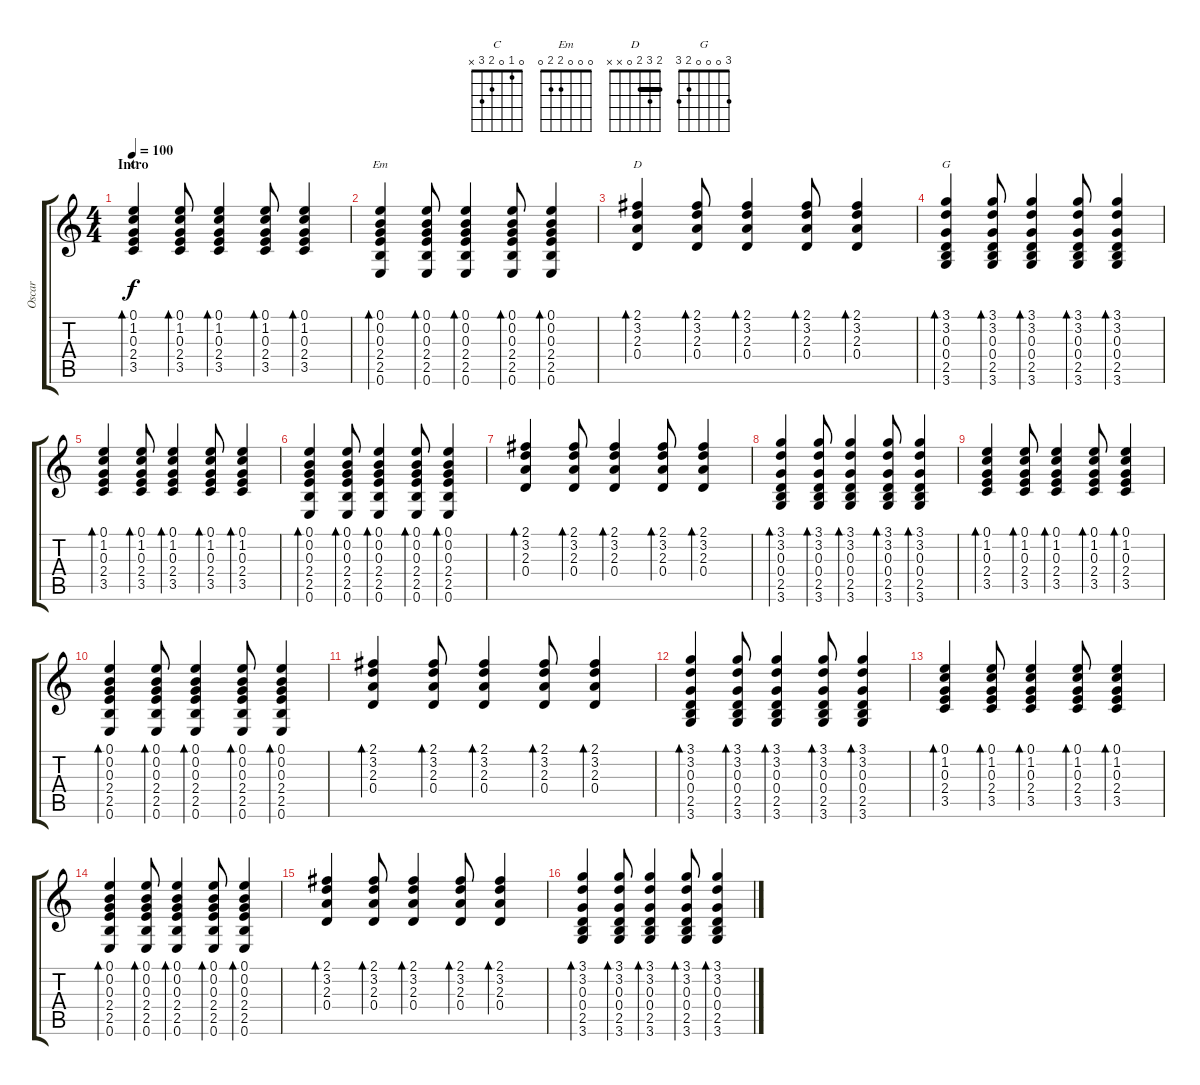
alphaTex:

\track ("Oscar" "Oscar") {instrument acousticguitarsteel}
\staff {score tabs}
\tuning (E4 B3 G3 D3 A2 E2) {hide}
\chord ("C" 0 1 0 2 3 x)
\chord ("Em" 0 0 0 2 2 0)
\chord ("D" 2 3 2 0 x x) {barre 2}
\chord ("G" 3 0 0 0 2 3)
\ts (4 4)
\section ("" "Intro")
\tempo 100
\clef g2
\ks c
(0.1 1.2 0.3 2.4 3.5).4{bd 120 ch "C" dy f instrument acousticguitarsteel} (0.1 1.2 0.3 2.4 3.5).8{bd 120} (0.1 1.2 0.3 2.4 3.5).4{bd 120} (0.1 1.2 0.3 2.4 3.5).8{bd 120} (0.1 1.2 0.3 2.4 3.5).4{bd 120} |
(0.1 0.2 0.3 2.4 2.5 0.6).4{bd 120 ch "Em"} (0.1 0.2 0.3 2.4 2.5 0.6).8{bd 120} (0.1 0.2 0.3 2.4 2.5 0.6).4{bd 120} (0.1 0.2 0.3 2.4 2.5 0.6).8{bd 120} (0.1 0.2 0.3 2.4 2.5 0.6).4{bd 120} |
(2.1 3.2 2.3 0.4).4{bd 120 ch "D"} (2.1 3.2 2.3 0.4).8{bd 120} (2.1 3.2 2.3 0.4).4{bd 120} (2.1 3.2 2.3 0.4).8{bd 120} (2.1 3.2 2.3 0.4).4{bd 120} |
(3.1 3.2 0.3 0.4 2.5 3.6).4{bd 120 ch "G"} (3.1 3.2 0.3 0.4 2.5 3.6).8{bd 120} (3.1 3.2 0.3 0.4 2.5 3.6).4{bd 120} (3.1 3.2 0.3 0.4 2.5 3.6).8{bd 120} (3.1 3.2 0.3 0.4 2.5 3.6).4{bd 120} |
(0.1 1.2 0.3 2.4 3.5).4{bd 120} (0.1 1.2 0.3 2.4 3.5).8{bd 120} (0.1 1.2 0.3 2.4 3.5).4{bd 120} (0.1 1.2 0.3 2.4 3.5).8{bd 120} (0.1 1.2 0.3 2.4 3.5).4{bd 120} |
(0.1 0.2 0.3 2.4 2.5 0.6).4{bd 120} (0.1 0.2 0.3 2.4 2.5 0.6).8{bd 120} (0.1 0.2 0.3 2.4 2.5 0.6).4{bd 120} (0.1 0.2 0.3 2.4 2.5 0.6).8{bd 120} (0.1 0.2 0.3 2.4 2.5 0.6).4{bd 120} |
(2.1 3.2 2.3 0.4).4{bd 120} (2.1 3.2 2.3 0.4).8{bd 120} (2.1 3.2 2.3 0.4).4{bd 120} (2.1 3.2 2.3 0.4).8{bd 120} (2.1 3.2 2.3 0.4).4{bd 120} |
(3.1 3.2 0.3 0.4 2.5 3.6).4{bd 120} (3.1 3.2 0.3 0.4 2.5 3.6).8{bd 120} (3.1 3.2 0.3 0.4 2.5 3.6).4{bd 120} (3.1 3.2 0.3 0.4 2.5 3.6).8{bd 120} (3.1 3.2 0.3 0.4 2.5 3.6).4{bd 120} |
(0.1 1.2 0.3 2.4 3.5).4{bd 120} (0.1 1.2 0.3 2.4 3.5).8{bd 120} (0.1 1.2 0.3 2.4 3.5).4{bd 120} (0.1 1.2 0.3 2.4 3.5).8{bd 120} (0.1 1.2 0.3 2.4 3.5).4{bd 120} |
(0.1 0.2 0.3 2.4 2.5 0.6).4{bd 120} (0.1 0.2 0.3 2.4 2.5 0.6).8{bd 120} (0.1 0.2 0.3 2.4 2.5 0.6).4{bd 120} (0.1 0.2 0.3 2.4 2.5 0.6).8{bd 120} (0.1 0.2 0.3 2.4 2.5 0.6).4{bd 120} |
(2.1 3.2 2.3 0.4).4{bd 120} (2.1 3.2 2.3 0.4).8{bd 120} (2.1 3.2 2.3 0.4).4{bd 120} (2.1 3.2 2.3 0.4).8{bd 120} (2.1 3.2 2.3 0.4).4{bd 120} |
(3.1 3.2 0.3 0.4 2.5 3.6).4{bd 120} (3.1 3.2 0.3 0.4 2.5 3.6).8{bd 120} (3.1 3.2 0.3 0.4 2.5 3.6).4{bd 120} (3.1 3.2 0.3 0.4 2.5 3.6).8{bd 120} (3.1 3.2 0.3 0.4 2.5 3.6).4{bd 120} |
(0.1 1.2 0.3 2.4 3.5).4{bd 120} (0.1 1.2 0.3 2.4 3.5).8{bd 120} (0.1 1.2 0.3 2.4 3.5).4{bd 120} (0.1 1.2 0.3 2.4 3.5).8{bd 120} (0.1 1.2 0.3 2.4 3.5).4{bd 120} |
(0.1 0.2 0.3 2.4 2.5 0.6).4{bd 120} (0.1 0.2 0.3 2.4 2.5 0.6).8{bd 120} (0.1 0.2 0.3 2.4 2.5 0.6).4{bd 120} (0.1 0.2 0.3 2.4 2.5 0.6).8{bd 120} (0.1 0.2 0.3 2.4 2.5 0.6).4{bd 120} |
(2.1 3.2 2.3 0.4).4{bd 120} (2.1 3.2 2.3 0.4).8{bd 120} (2.1 3.2 2.3 0.4).4{bd 120} (2.1 3.2 2.3 0.4).8{bd 120} (2.1 3.2 2.3 0.4).4{bd 120} |
(3.1 3.2 0.3 0.4 2.5 3.6).4{bd 120} (3.1 3.2 0.3 0.4 2.5 3.6).8{bd 120} (3.1 3.2 0.3 0.4 2.5 3.6).4{bd 120} (3.1 3.2 0.3 0.4 2.5 3.6).8{bd 120} (3.1 3.2 0.3 0.4 2.5 3.6).4{bd 120}
